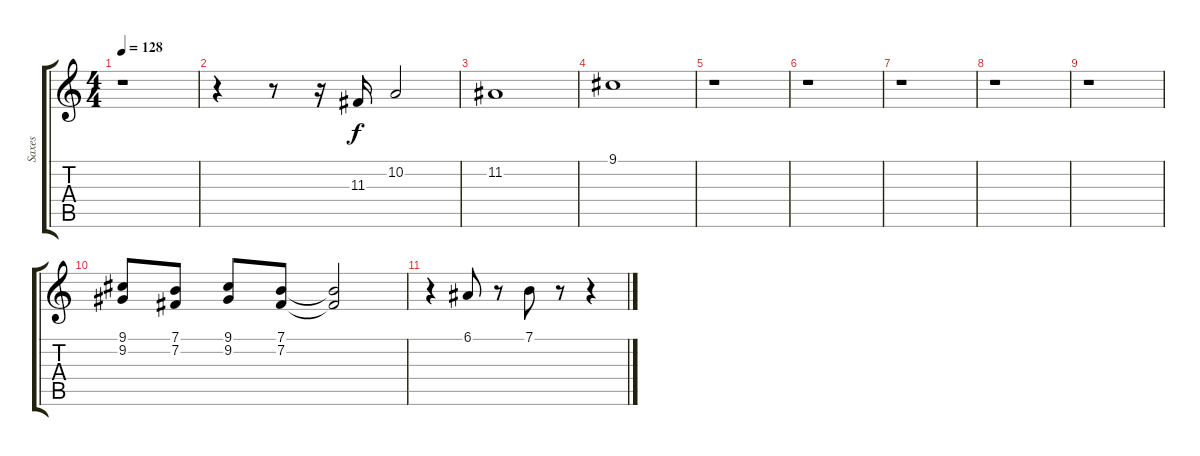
\track ("Saxes" "Saxes") {instrument altosax}
\staff {score tabs}
\tuning (E4 B3 G3 D3 A2 E2) {hide}
\ts (4 4)
\tempo 128
\clef g2
\ks c
r.1{dy f} |
r.4 r.8 r.16 11.3.16 10.2.2 |
11.2.1 |
9.1.1 |
r.1 |
r.1 |
r.1 |
r.1 |
r.1 |
(9.1 9.2).8 (7.1 7.2).8 (9.1 9.2).8 (7.1 7.2).8 (7.1{t} 7.2{t}).2 |
r.4 6.1.8 r.8 7.1.8 r.8 r.4
